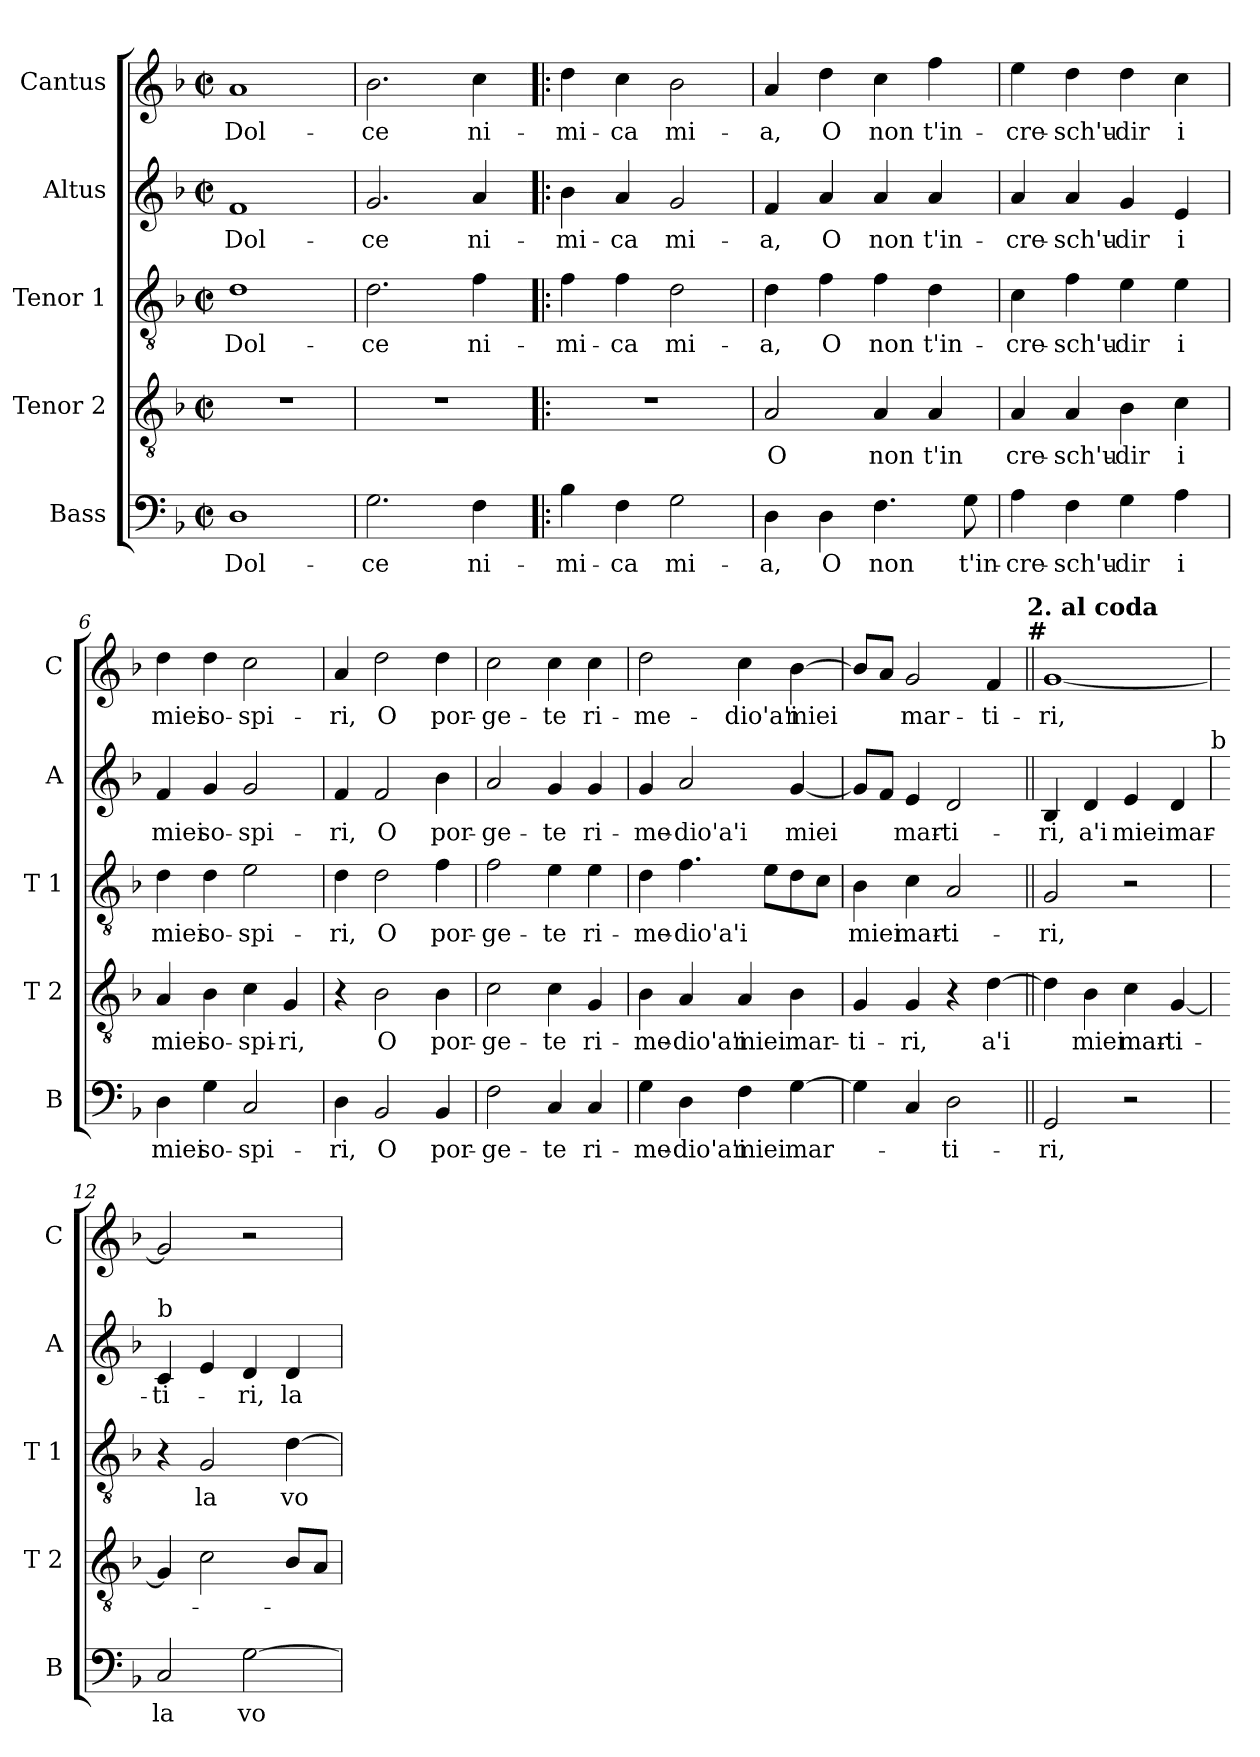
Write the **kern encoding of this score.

**kern	**text	**kern	**text	**kern	**text	**kern	**text	**kern	**text
*part5	*part5	*part4	*part4	*part3	*part3	*part2	*part2	*part1	*part1
*staff5	*staff5	*staff4	*staff4	*staff3	*staff3	*staff2	*staff2	*staff1	*staff1
*I"Bass	*	*I"Tenor 2	*	*I"Tenor 1	*	*I"Altus	*	*I"Cantus	*
*I'B	*	*I'T 2	*	*I'T 1	*	*I'A	*	*I'C	*
*clefF4	*	*clefGv2	*	*clefGv2	*	*clefG2	*	*clefG2	*
*k[b-]	*	*k[b-]	*	*k[b-]	*	*k[b-]	*	*k[b-]	*
*F:	*	*F:	*	*F:	*	*F:	*	*F:	*
*M2/2	*	*M2/2	*	*M2/2	*	*M2/2	*	*M2/2	*
*met(c|)	*	*met(c|)	*	*met(c|)	*	*met(c|)	*	*met(c|)	*
=1	=1	=1	=1	=1	=1	=1	=1	=1	=1
1D	Dol-	1r	.	1d	Dol-	1f	Dol-	1a	Dol-
=2	=2	=2	=2	=2	=2	=2	=2	=2	=2
2.G\	-ce	1r	.	2.d\	-ce	2.g/	-ce	2.b-\	-ce
4F\	ni-	.	.	4f\	ni-	4a/	ni-	4cc\	ni-
=3!|:	=3!|:	=3!|:	=3!|:	=3!|:	=3!|:	=3!|:	=3!|:	=3!|:	=3!|:
4B-\	-mi-	1r	.	4f\	-mi-	4b-\	-mi-	4dd\	-mi-
4F\	-ca	.	.	4f\	-ca	4a/	-ca	4cc\	-ca
2G\	mi-	.	.	2d\	mi-	2g/	mi-	2b-\	mi-
=4	=4	=4	=4	=4	=4	=4	=4	=4	=4
4D\	-a,	2A/	O	4d\	-a,	4f/	-a,	4a/	-a,
4D\	O	.	.	4f\	O	4a/	O	4dd\	O
4.F\	non	4A/	non	4f\	non	4a/	non	4cc\	non
.	.	4A/	t'in	4d\	t'in-	4a/	t'in-	4ff\	t'in-
8G\	t'in-	.	.	.	.	.	.	.	.
=5	=5	=5	=5	=5	=5	=5	=5	=5	=5
4A\	-cre-	4A/	cre-	4c\	-cre-	4a/	-cre-	4ee\	-cre-
4F\	-sch'u-	4A/	-sch'u-	4f\	-sch'u-	4a/	-sch'u-	4dd\	-sch'u-
4G\	-dir	4B-\	-dir	4e\	-dir	4g/	-dir	4dd\	-dir
4A\	i	4c\	i	4e\	i	4e/	i	4cc\	i
!!LO:LB:g=z
=6	=6	=6	=6	=6	=6	=6	=6	=6	=6
4D\	miei	4A/	miei	4d\	miei	4f/	miei	4dd\	miei
4G\	so-	4B-\	so-	4d\	so-	4g/	so-	4dd\	so-
2C/	-spi-	4c\	-spi-	2e\	-spi-	2g/	-spi-	2cc\	-spi-
.	.	4G/	-ri,	.	.	.	.	.	.
=7	=7	=7	=7	=7	=7	=7	=7	=7	=7
4D\	-ri,	4r	.	4d\	-ri,	4f/	-ri,	4a/	-ri,
2BB-/	O	2B-\	O	2d\	O	2f/	O	2dd\	O
4BB-/	por-	4B-\	por-	4f\	por-	4b-\	por-	4dd\	por-
=8	=8	=8	=8	=8	=8	=8	=8	=8	=8
2F\	-ge-	2c\	-ge-	2f\	-ge-	2a/	-ge-	2cc\	-ge-
4C/	-te	4c\	-te	4e\	-te	4g/	-te	4cc\	-te
4C/	ri-	4G/	ri-	4e\	ri-	4g/	ri-	4cc\	ri-
=9	=9	=9	=9	=9	=9	=9	=9	=9	=9
4G\	-me-	4B-\	-me-	4d\	-me-	4g/	-me-	2dd\	-me-
4D\	-dio'a'i	4A/	-dio'a'i	4.f\	-dio'a'i	2a/	-dio'a'i	.	.
4F\	miei	4A/	miei	.	.	.	.	4cc\	-dio'a'i
.	.	.	.	8e\L	.	.	.	.	.
[4G\	mar-	4B-\	mar-	8d\	.	[4g/	miei	[4b-\	miei
.	.	.	.	8c\J	.	.	.	.	.
=10	=10	=10	=10	=10	=10	=10	=10	=10	=10
4G\]	.	4G/	-ti-	4B-\	miei	8g/L]	.	8b-/L]	.
.	.	.	.	.	.	8f/J	.	8a/J	.
4C/	.	4G/	-ri,	4c\	mar-	4e/	mar-	2g/	mar-
2D\	-ti-	4r	.	2A/	-ti-	2d/	-ti-	.	.
.	.	[4d\	a'i	.	.	.	.	4f/	-ti-
!	!	!	!	!	!	!	!	!LO:TX:a:B:t=#	!
!	!	!	!	!	!	!	!	!LO:TX:a:B:t=2. al coda	!
!!LO:PB:g=z
=11||	=11||	=11||	=11||	=11||	=11||	=11||	=11||	=11||	=11||
2GG/	-ri,	4d\]	.	2G/	-ri,	4B-/	-ri,	[1g	-ri,
.	.	4B-\	miei	.	.	4d/	a'i	.	.
2r	.	4c\	mar-	2r	.	4e/	miei	.	.
.	.	[4G/	-ti-	.	.	4d/	mar-	.	.
!	!	!	!	!	!	!LO:TX:a:t=b	!	!	!
=12	=12	=12	=12	=12	=12	=12	=12	=12	=12
!	!	!	!	!	!	!LO:TX:a:t=b	!	!	!
2C/	la	4G/]	.	4r	.	4c/	-ti-	2g/]	.
.	.	2c\	.	2G/	la	4e/	.	.	.
[2G\	vo-	.	.	.	.	4d/	-ri,	2r	.
.	.	8B-/L	.	[4d\	vo-	4d/	la	.	.
.	.	8A/J	.	.	.	.	.	.	.
=	=	=	=	=	=	=	=	=	=
*-	*-	*-	*-	*-	*-	*-	*-	*-	*-
